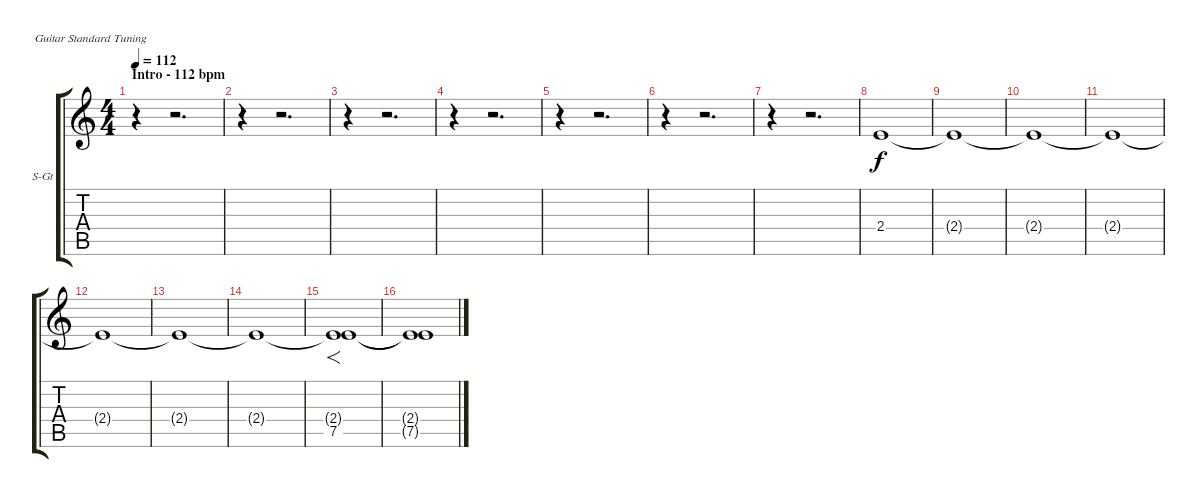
\bracketExtendMode groupsimilarinstruments
\firstSystemTrackNameOrientation horizontal
\otherSystemsTrackNameOrientation horizontal
\track ("Keyboards" "S-Gt") {instrument helicopter}
\staff {score tabs}
\tuning (E4 B3 G3 D3 A2 E2)
\displaytranspose 12
\ts (4 4)
\beaming (8 2 2 2 2)
\section ("" "Intro - 112 bpm")
\tempo 112
\clef g2
\ks c
r.4{dy f instrument helicopter} r.2{d} |
r.4 r.2{d} |
r.4 r.2{d} |
r.4 r.2{d} |
r.4 r.2{d} |
r.4 r.2{d} |
r.4 r.2{d} |
2.4.1 |
2.4{t}.1 |
2.4{t}.1 |
2.4{t}.1 |
2.4{t}.1 |
2.4{t}.1 |
2.4{t}.1 |
(2.4{t} 7.5).1{f} |
(2.4{t} 7.5{t}).1
